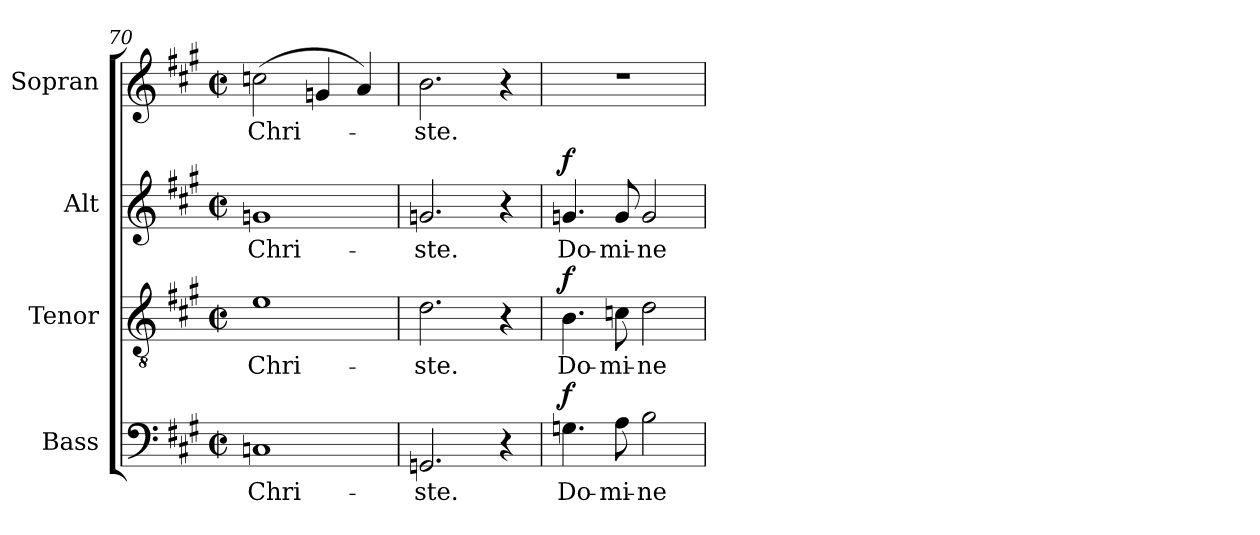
**kern	**text	**dynam	**kern	**text	**dynam	**kern	**text	**dynam	**kern	**text
*part4	*part4	*part4	*part3	*part3	*part3	*part2	*part2	*part2	*part1	*part1
*staff4	*staff4	*staff4	*staff3	*staff3	*staff3	*staff2	*staff2	*staff2	*staff1	*staff1
*I"Bass	*	*	*I"Tenor	*	*	*I"Alt	*	*	*I"Sopran	*
*I'B.	*	*	*I'T.	*	*	*I'A.	*	*	*I'S.	*
*clefF4	*	*	*clefGv2	*	*	*clefG2	*	*	*clefG2	*
*k[f#c#g#]	*	*	*k[f#c#g#]	*	*	*k[f#c#g#]	*	*	*k[f#c#g#]	*
*A:	*	*	*A:	*	*	*A:	*	*	*A:	*
*M2/2	*	*	*M2/2	*	*	*M2/2	*	*	*M2/2	*
*met(c|)	*	*	*met(c|)	*	*	*met(c|)	*	*	*met(c|)	*
=70	=70	=70	=70	=70	=70	=70	=70	=70	=70	=70
!	!LO:LY:b	!	!	!LO:LY:b	!	!	!LO:LY:b	!	!	!LO:LY:b
1Cn	Chri-	.	1e	Chri-	.	1gn	Chri-	.	(>2ccn\	Chri-
.	.	.	.	.	.	.	.	.	4gn/	.
.	.	.	.	.	.	.	.	.	4a/)	.
=71	=71	=71	=71	=71	=71	=71	=71	=71	=71	=71
!	!LO:LY:b	!	!	!LO:LY:b	!	!	!LO:LY:b	!	!	!LO:LY:b
2.GGn/	-ste.	.	2.d\	-ste.	.	2.gn/	-ste.	.	2.b\	-ste.
4r	.	.	4r	.	.	4r	.	.	4r	.
=72	=72	=72	=72	=72	=72	=72	=72	=72	=72	=72
!	!LO:LY:b	!LO:DY:a	!	!LO:LY:b	!LO:DY:a	!	!LO:LY:b	!LO:DY:a	!	!
4.Gn\	Do-	f	4.B\	Do-	f	4.gn/	Do-	f	1r	.
!	!LO:LY:b	!	!	!LO:LY:b	!	!	!LO:LY:b	!	!	!
8A\	-mi-	.	8cn\	-mi-	.	8g/	-mi-	.	.	.
!	!LO:LY:b	!	!	!LO:LY:b	!	!	!LO:LY:b	!	!	!
2B\	-ne	.	2d\	-ne	.	2g/	-ne	.	.	.
=	=	=	=	=	=	=	=	=	=	=
*-	*-	*-	*-	*-	*-	*-	*-	*-	*-	*-
